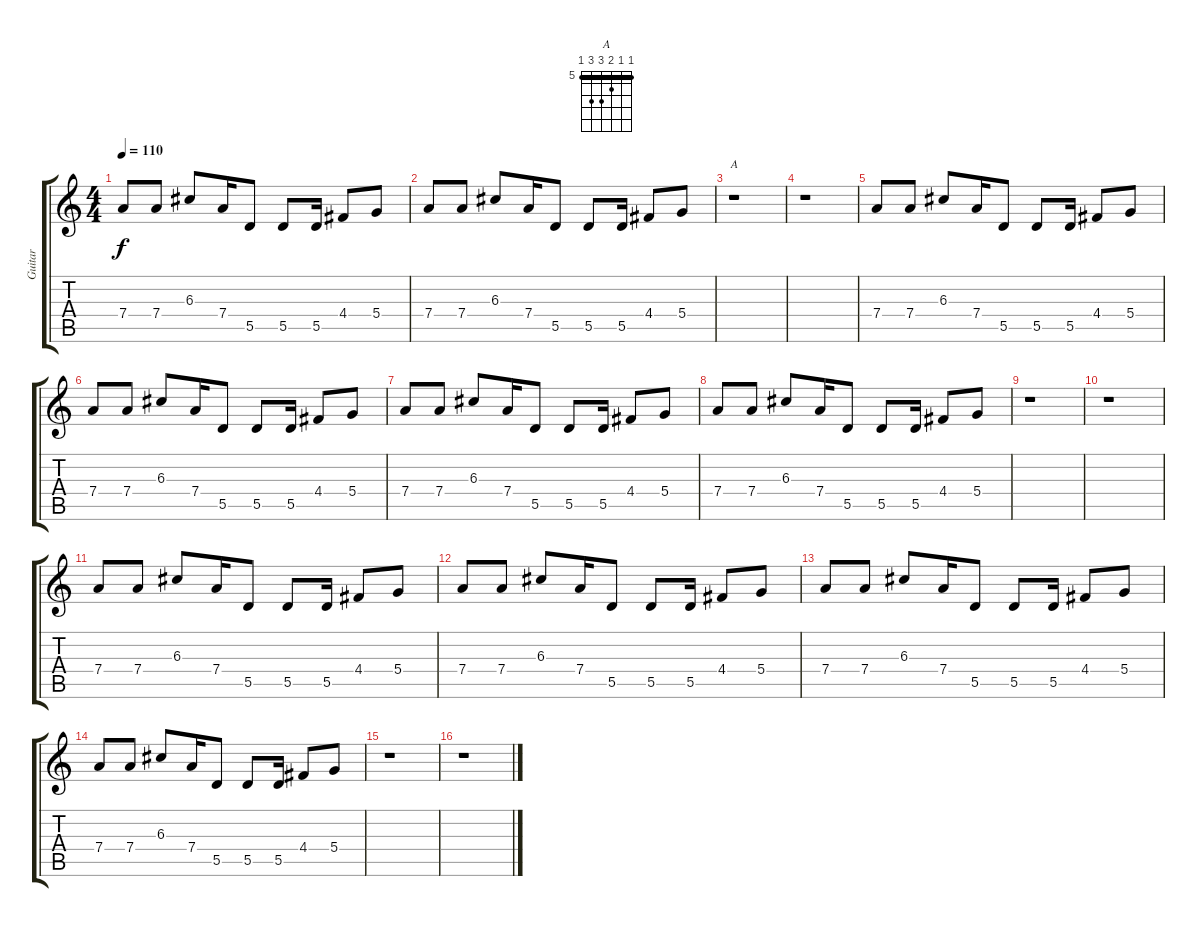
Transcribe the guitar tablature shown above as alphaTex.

\track ("Guitar" "Guitar") {instrument acousticguitarsteel}
\staff {score tabs}
\tuning (E4 B3 G3 D3 A2 E2) {hide}
\chord ("A" 5 5 6 7 7 5) {firstfret 5 barre 5}
\ts (4 4)
\tempo 110
\clef g2
\ks c
7.4.8{dy f} 7.4.8 6.3.8 7.4.16 5.5.8 5.5.8 5.5.16 4.4.8 5.4.8 |
7.4.8 7.4.8 6.3.8 7.4.16 5.5.8 5.5.8 5.5.16 4.4.8 5.4.8 |
r.1{ch "A"} |
r.1 |
7.4.8 7.4.8 6.3.8 7.4.16 5.5.8 5.5.8 5.5.16 4.4.8 5.4.8 |
7.4.8 7.4.8 6.3.8 7.4.16 5.5.8 5.5.8 5.5.16 4.4.8 5.4.8 |
7.4.8 7.4.8 6.3.8 7.4.16 5.5.8 5.5.8 5.5.16 4.4.8 5.4.8 |
7.4.8 7.4.8 6.3.8 7.4.16 5.5.8 5.5.8 5.5.16 4.4.8 5.4.8 |
r.1 |
r.1 |
7.4.8 7.4.8 6.3.8 7.4.16 5.5.8 5.5.8 5.5.16 4.4.8 5.4.8 |
7.4.8 7.4.8 6.3.8 7.4.16 5.5.8 5.5.8 5.5.16 4.4.8 5.4.8 |
7.4.8 7.4.8 6.3.8 7.4.16 5.5.8 5.5.8 5.5.16 4.4.8 5.4.8 |
7.4.8 7.4.8 6.3.8 7.4.16 5.5.8 5.5.8 5.5.16 4.4.8 5.4.8 |
r.1 |
r.1
